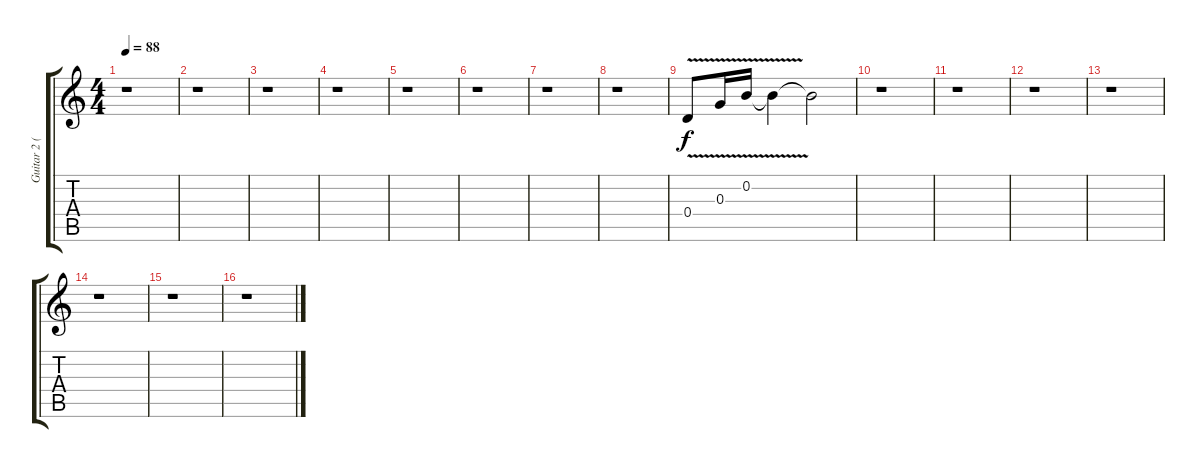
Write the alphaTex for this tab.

\track ("Guitar 2 (with tremolo)" "Guitar 2 (") {instrument overdrivenguitar}
\staff {score tabs}
\tuning (E4 B3 G3 D3 A2 E2) {hide}
\ts (4 4)
\tempo 88
\clef g2
\ks c
r.1{dy f instrument overdrivenguitar} |
r.1 |
r.1 |
r.1 |
r.1 |
r.1 |
r.1 |
r.1 |
0.4{v}.8 0.3{v}.16 0.2{v}.16 0.2{t}.4 0.2{t}.2 |
r.1 |
r.1 |
r.1 |
r.1 |
r.1 |
r.1 |
r.1
